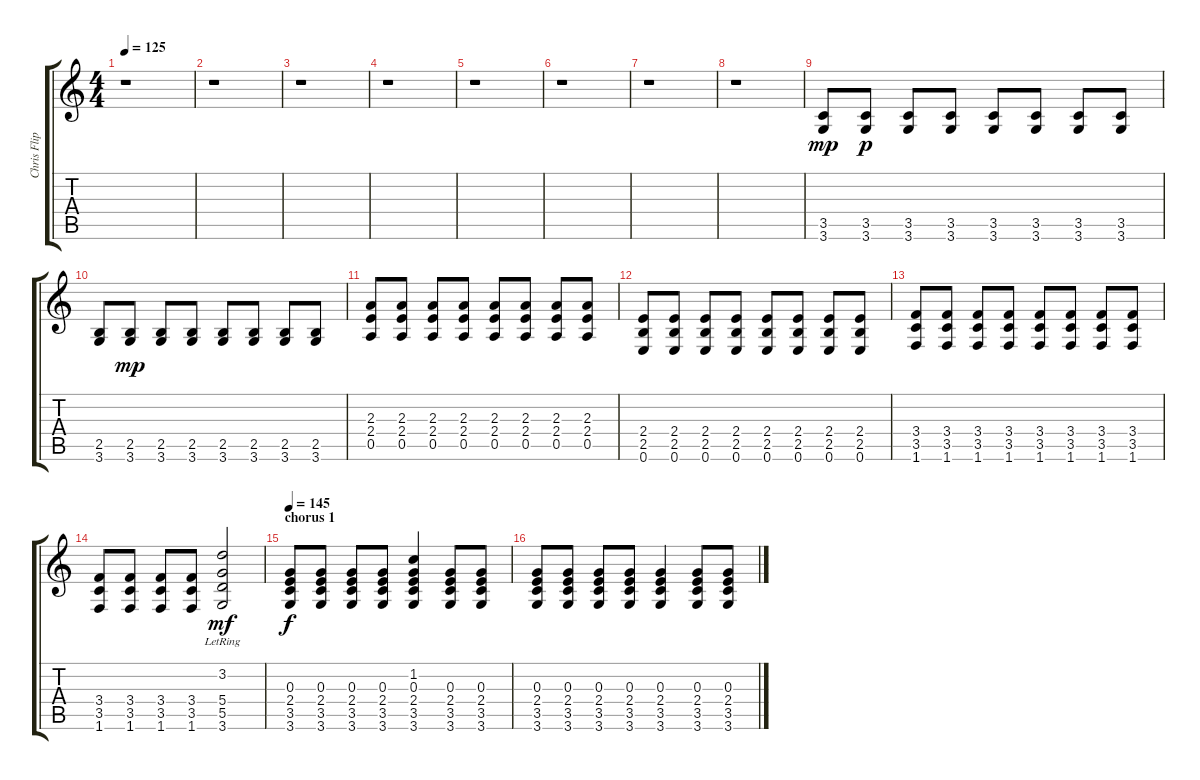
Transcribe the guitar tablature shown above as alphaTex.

\track ("Chris Flippin" "Chris Flip") {instrument distortionguitar}
\staff {score tabs}
\tuning (E4 B3 G3 D3 A2 E2) {hide}
\ts (4 4)
\tempo 125
\clef g2
\ks c
r.1{dy mp} |
r.1 |
r.1 |
r.1 |
r.1 |
r.1 |
r.1 |
r.1 |
(3.5 3.6).8{instrument overdrivenguitar} (3.5 3.6).8{dy p} (3.5 3.6).8 (3.5 3.6).8 (3.5 3.6).8 (3.5 3.6).8 (3.5 3.6).8 (3.5 3.6).8 |
(2.5 3.6).8 (2.5 3.6).8{dy mp} (2.5 3.6).8 (2.5 3.6).8 (2.5 3.6).8 (2.5 3.6).8 (2.5 3.6).8 (2.5 3.6).8 |
(2.3 2.4 0.5).8 (2.3 2.4 0.5).8 (2.3 2.4 0.5).8 (2.3 2.4 0.5).8 (2.3 2.4 0.5).8 (2.3 2.4 0.5).8 (2.3 2.4 0.5).8 (2.3 2.4 0.5).8 |
(2.4 2.5 0.6).8 (2.4 2.5 0.6).8 (2.4 2.5 0.6).8 (2.4 2.5 0.6).8 (2.4 2.5 0.6).8 (2.4 2.5 0.6).8 (2.4 2.5 0.6).8 (2.4 2.5 0.6).8 |
(3.4 3.5 1.6).8 (3.4 3.5 1.6).8 (3.4 3.5 1.6).8 (3.4 3.5 1.6).8 (3.4 3.5 1.6).8 (3.4 3.5 1.6).8 (3.4 3.5 1.6).8 (3.4 3.5 1.6).8 |
(3.4 3.5 1.6).8 (3.4 3.5 1.6).8 (3.4 3.5 1.6).8 (3.4 3.5 1.6).8 (3.2{lr} 5.4 5.5 3.6).2{dy mf} |
\section ("" "chorus 1")
\tempo 145
(0.3 2.4 3.5 3.6).8{dy f} (0.3 2.4 3.5 3.6).8 (0.3 2.4 3.5 3.6).8 (0.3 2.4 3.5 3.6).8 (1.2 0.3 2.4 3.5 3.6).4 (0.3 2.4 3.5 3.6).8 (0.3 2.4 3.5 3.6).8 |
(0.3 2.4 3.5 3.6).8 (0.3 2.4 3.5 3.6).8 (0.3 2.4 3.5 3.6).8 (0.3 2.4 3.5 3.6).8 (0.3 2.4 3.5 3.6).4 (0.3 2.4 3.5 3.6).8 (0.3 2.4 3.5 3.6).8
